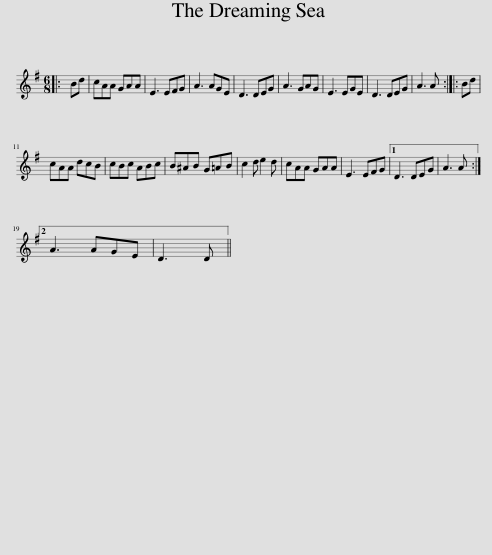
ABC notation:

X:1
L:1/8
M:6/8
I:linebreak $
K:G
V:1 treble
V:1
|: Bd | cAA GAA | E3 EFG | A3 AGE | D3 DEG | %5
 A3 GAG | E3 EGE | D3 DEG | A3 A :: Bd |$ %10
 cAA dcB | cBc ABc | B^AB G=AB | c2 d e2 d | cAA GAA | %15
 E3 EFG |1 D3 DEG | A3 A :|2$ A3 AGE | D3 D || %20
